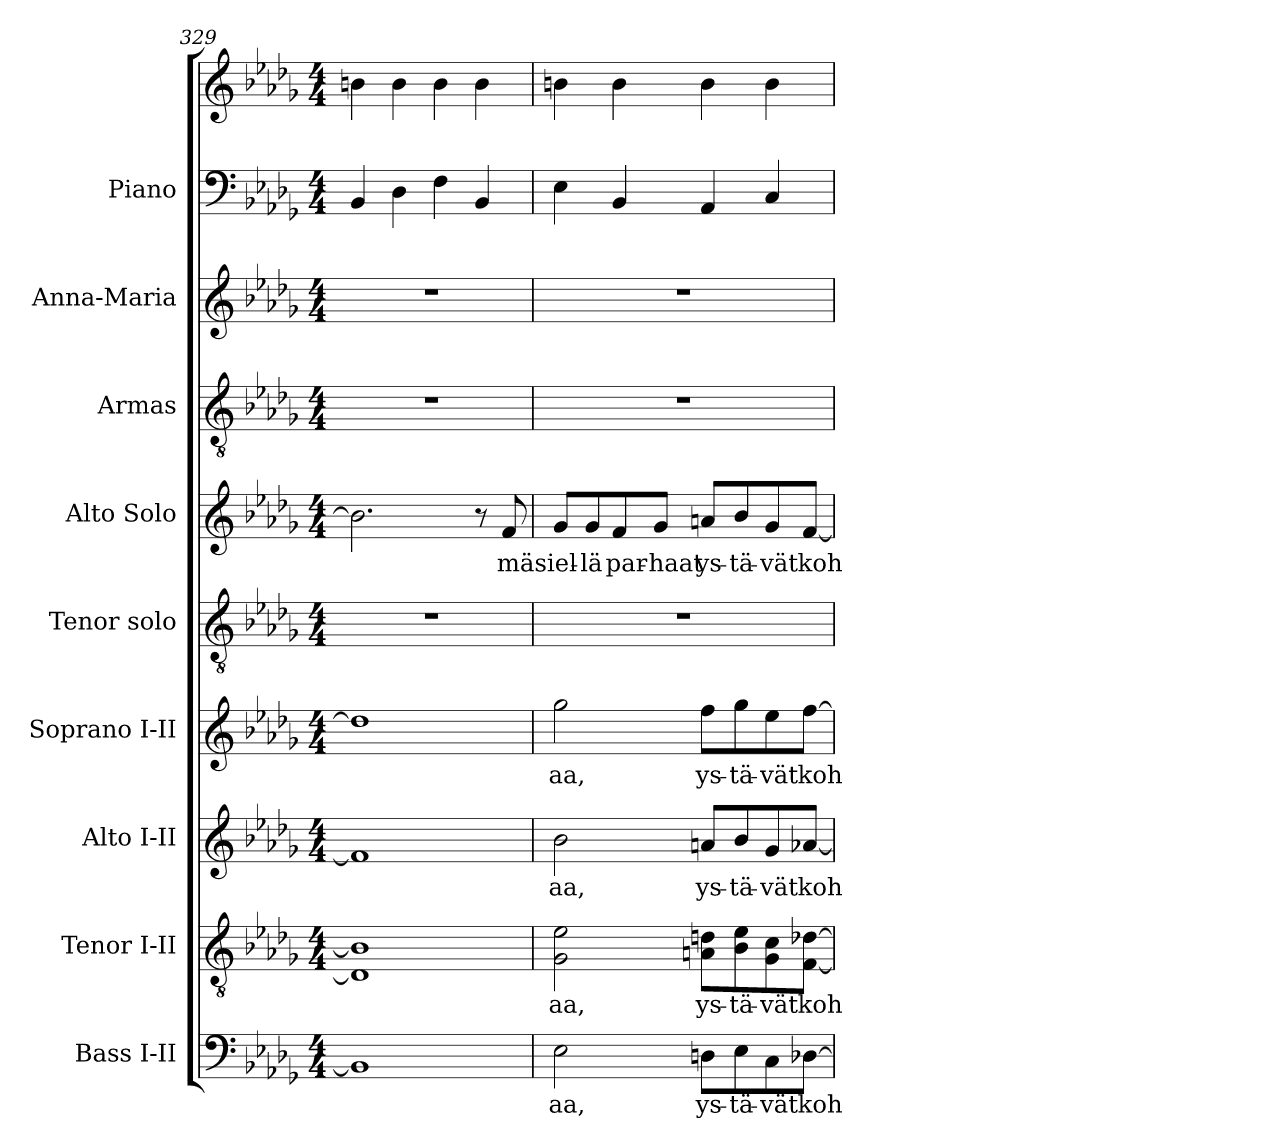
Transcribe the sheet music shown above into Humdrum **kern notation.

**kern	**text	**kern	**text	**kern	**text	**kern	**text	**kern	**kern	**text	**kern	**kern	**kern	**kern
*part9	*part9	*part8	*part8	*part7	*part7	*part6	*part6	*part5	*part4	*part4	*part3	*part2	*part1	*part1
*staff10	*staff10	*staff9	*staff9	*staff8	*staff8	*staff7	*staff7	*staff6	*staff5	*staff5	*staff4	*staff3	*staff2	*staff1
*I"Bass I-II	*	*I"Tenor I-II	*	*I"Alto I-II	*	*I"Soprano I-II	*	*I"Tenor solo	*I"Alto Solo	*	*I"Armas	*I"Anna-Maria	*I"Piano	*
*I'B.	*	*I'T.	*	*I'A.	*	*I'S.	*	*I'T. Solo	*I'A. Solo	*	*I'Armas	*I'A-M	*I'Pno.	*
*clefF4	*	*clefGv2	*	*clefG2	*	*clefG2	*	*clefGv2	*clefG2	*	*clefGv2	*clefG2	*clefF4	*clefG2
*	*	*ITrd7c12	*	*	*	*	*	*ITrd7c12	*	*	*ITrd7c12	*	*	*
*k[b-e-a-d-g-]	*	*k[b-e-a-d-g-]	*	*k[b-e-a-d-g-]	*	*k[b-e-a-d-g-]	*	*k[b-e-a-d-g-]	*k[b-e-a-d-g-]	*	*k[b-e-a-d-g-]	*k[b-e-a-d-g-]	*k[b-e-a-d-g-]	*k[b-e-a-d-g-]
*D-:	*	*D-:	*	*D-:	*	*D-:	*	*D-:	*D-:	*	*D-:	*D-:	*D-:	*D-:
*M4/4	*	*M4/4	*	*M4/4	*	*M4/4	*	*M4/4	*M4/4	*	*M4/4	*M4/4	*M4/4	*M4/4
=329	=329	=329	=329	=329	=329	=329	=329	=329	=329	=329	=329	=329	=329	=329
1BB-i]	.	1DD-i] 1BB-i]	.	1fi]	.	1dd-i]	.	1r	2.b-i\]	.	1r	1r	4BB-i/	4bi
.	.	.	.	.	.	.	.	.	.	.	.	.	4D-i\	4bi
.	.	.	.	.	.	.	.	.	.	.	.	.	4Fi\	4bi
.	.	.	.	.	.	.	.	.	8r	.	.	.	4BB-i/	4bi
!	!	!	!	!	!	!	!	!	!	!LO:LY:b:color=#000000	!	!	!	!
.	.	.	.	.	.	.	.	.	8fi/	mä	.	.	.	.
!!LO:PB:g=z
=330	=330	=330	=330	=330	=330	=330	=330	=330	=330	=330	=330	=330	=330	=330
!	!LO:LY:b:color=#000000	!	!	!	!	!	!	!	!	!	!	!	!	!
!	!	!	!LO:LY:b:color=#000000	!	!	!	!	!	!	!	!	!	!	!
!	!	!	!	!	!LO:LY:b:color=#000000	!	!	!	!	!	!	!	!	!
!	!	!	!	!	!	!	!LO:LY:b:color=#000000	!	!	!	!	!	!	!
!	!	!	!	!	!	!	!	!	!	!LO:LY:b:color=#000000	!	!	!	!
2E-i\	aa,	2GG-i\ 2E-i	aa,	2b-i\	aa,	2gg-i\	aa,	1r	8g-i/L	siel-	1r	1r	4E-i\	4bi
!	!	!	!	!	!	!	!	!	!	!LO:LY:b:color=#000000	!	!	!	!
.	.	.	.	.	.	.	.	.	8g-i/	-lä	.	.	.	.
!	!	!	!	!	!	!	!	!	!	!LO:LY:b:color=#000000	!	!	!	!
.	.	.	.	.	.	.	.	.	8fi/	par-	.	.	4BB-i/	4bi
!	!	!	!	!	!	!	!	!	!	!LO:LY:b:color=#000000	!	!	!	!
.	.	.	.	.	.	.	.	.	8g-i/J	-haat	.	.	.	.
!	!LO:LY:b:color=#000000	!	!	!	!	!	!	!	!	!	!	!	!	!
!	!	!	!LO:LY:b:color=#000000	!	!	!	!	!	!	!	!	!	!	!
!	!	!	!	!	!LO:LY:b:color=#000000	!	!	!	!	!	!	!	!	!
!	!	!	!	!	!	!	!LO:LY:b:color=#000000	!	!	!	!	!	!	!
!	!	!	!	!	!	!	!	!	!	!LO:LY:b:color=#000000	!	!	!	!
8Dni\L	ys-	8AAni\ 8DniL	ys-	8ani/L	ys-	8ffi\L	ys-	.	8ani/L	ys-	.	.	4AA-i/	4bi
!	!LO:LY:b:color=#000000	!	!	!	!	!	!	!	!	!	!	!	!	!
!	!	!	!LO:LY:b:color=#000000	!	!	!	!	!	!	!	!	!	!	!
!	!	!	!	!	!LO:LY:b:color=#000000	!	!	!	!	!	!	!	!	!
!	!	!	!	!	!	!	!LO:LY:b:color=#000000	!	!	!	!	!	!	!
!	!	!	!	!	!	!	!	!	!	!LO:LY:b:color=#000000	!	!	!	!
8E-i\	-tä-	8BB-i\ 8E-i	-tä-	8b-i/	-tä-	8gg-i\	-tä-	.	8b-i/	-tä-	.	.	.	.
!	!LO:LY:b:color=#000000	!	!	!	!	!	!	!	!	!	!	!	!	!
!	!	!	!LO:LY:b:color=#000000	!	!	!	!	!	!	!	!	!	!	!
!	!	!	!	!	!LO:LY:b:color=#000000	!	!	!	!	!	!	!	!	!
!	!	!	!	!	!	!	!LO:LY:b:color=#000000	!	!	!	!	!	!	!
!	!	!	!	!	!	!	!	!	!	!LO:LY:b:color=#000000	!	!	!	!
8Ci\	-vät	8GG-i\ 8Ci	-vät	8g-i/	-vät	8ee-i\	-vät	.	8g-i/	-vät	.	.	4Ci/	4bi
!	!LO:LY:b:color=#000000	!	!	!	!	!	!	!	!	!	!	!	!	!
!	!	!	!LO:LY:b:color=#000000	!	!	!	!	!	!	!	!	!	!	!
!	!	!	!	!	!LO:LY:b:color=#000000	!	!	!	!	!	!	!	!	!
!	!	!	!	!	!	!	!LO:LY:b:color=#000000	!	!	!	!	!	!	!
!	!	!	!	!	!	!	!	!	!	!LO:LY:b:color=#000000	!	!	!	!
[>8D-Xi\J	koh-	[<8FFi\ [>8D-XiJ	koh-	[<8a-Xi/J	koh-	[>8ffi\J	koh-	.	[<8fi/J	koh-	.	.	.	.
=	=	=	=	=	=	=	=	=	=	=	=	=	=	=
*-	*-	*-	*-	*-	*-	*-	*-	*-	*-	*-	*-	*-	*-	*-
